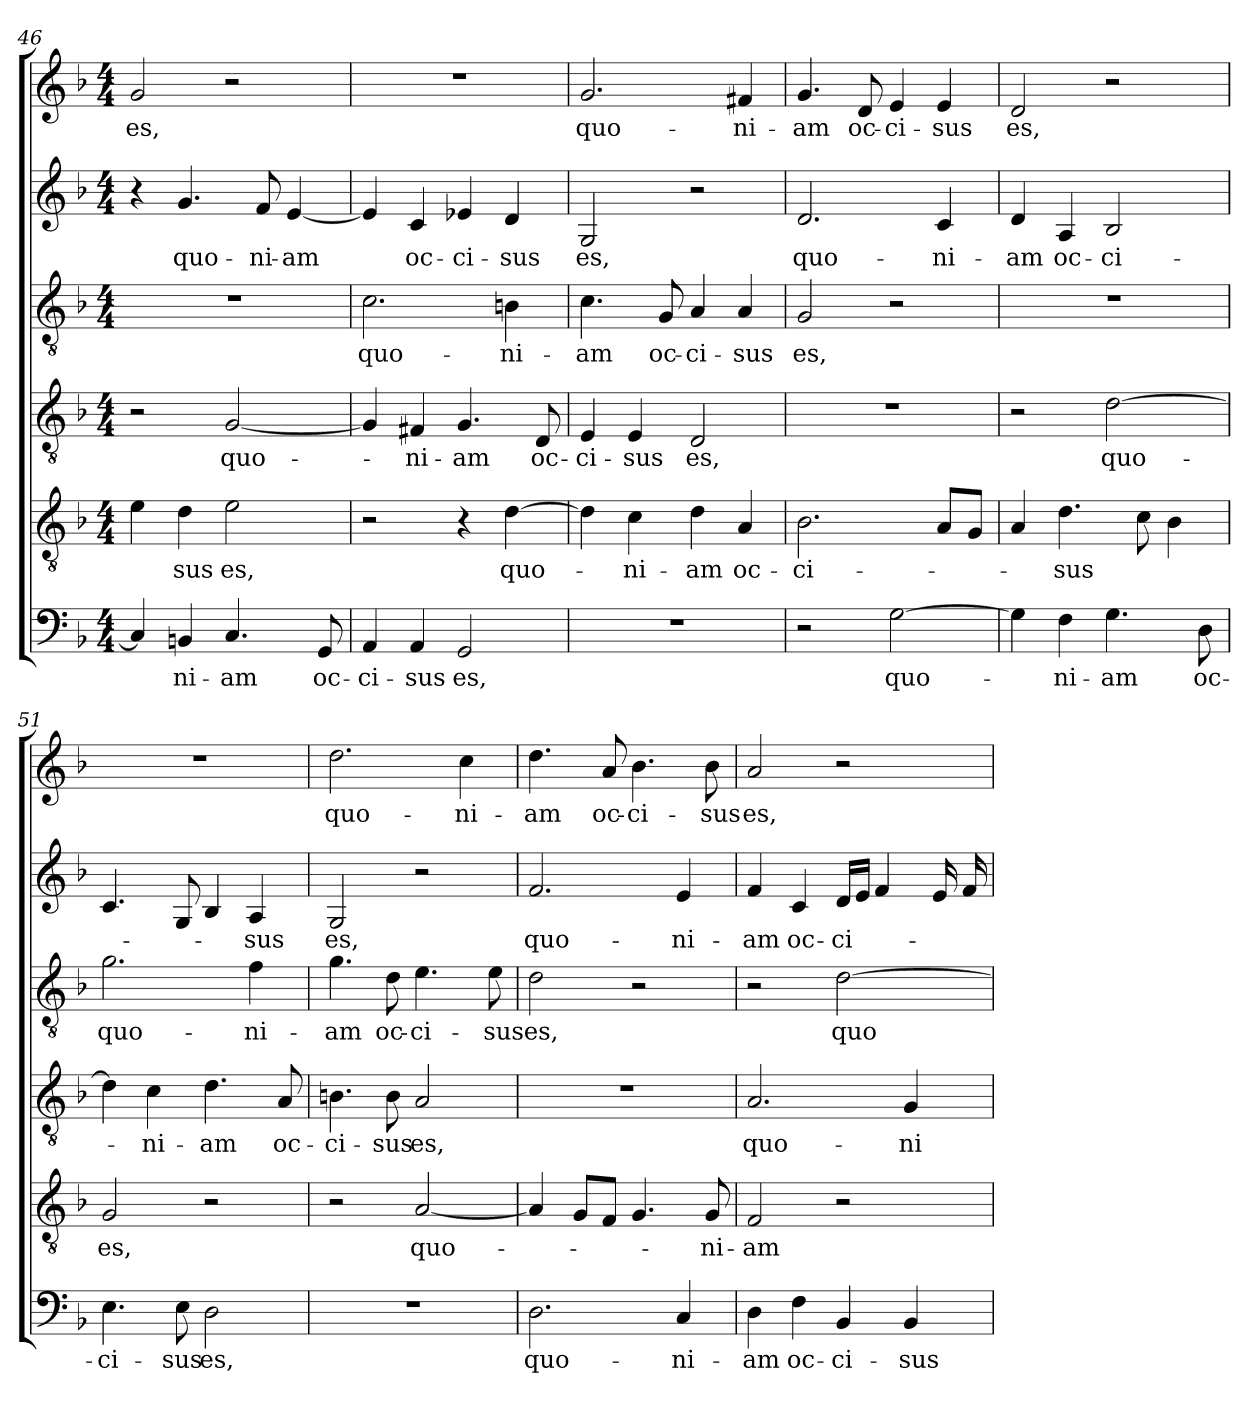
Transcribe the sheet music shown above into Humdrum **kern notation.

**kern	**text	**kern	**text	**kern	**text	**kern	**text	**kern	**text	**kern	**text
*part6	*part6	*part5	*part5	*part4	*part4	*part3	*part3	*part2	*part2	*part1	*part1
*staff6	*staff6	*staff5	*staff5	*staff4	*staff4	*staff3	*staff3	*staff2	*staff2	*staff1	*staff1
*clefF4	*	*clefGv2	*	*clefGv2	*	*clefGv2	*	*clefG2	*	*clefG2	*
*k[b-]	*	*k[b-]	*	*k[b-]	*	*k[b-]	*	*k[b-]	*	*k[b-]	*
*F:	*	*F:	*	*F:	*	*F:	*	*F:	*	*F:	*
*M4/4	*	*M4/4	*	*M4/4	*	*M4/4	*	*M4/4	*	*M4/4	*
=46	=46	=46	=46	=46	=46	=46	=46	=46	=46	=46	=46
4C/]	.	4e\	.	2r	.	1r	.	4r	.	2g/	es,
4BBn/	-ni-	4d\	-sus	.	.	.	.	4.g/	quo-	.	.
4.C/	-am	2e\	es,	[2G/	quo-	.	.	.	.	2r	.
.	.	.	.	.	.	.	.	8f/	-ni-	.	.
.	.	.	.	.	.	.	.	[4e/	-am	.	.
8GG/	oc-	.	.	.	.	.	.	.	.	.	.
=47	=47	=47	=47	=47	=47	=47	=47	=47	=47	=47	=47
4AA/	-ci-	2r	.	4G/]	.	2.c\	quo-	4e/]	.	1r	.
4AA/	-sus	.	.	4F#X/	-ni-	.	.	4c/	oc-	.	.
2GG/	es,	4r	.	4.G/	-am	.	.	4e-X/	-ci-	.	.
.	.	[4d\	quo-	.	.	4Bn\	-ni-	4d/	-sus	.	.
.	.	.	.	8D/	oc-	.	.	.	.	.	.
=48	=48	=48	=48	=48	=48	=48	=48	=48	=48	=48	=48
1r	.	4d\]	.	4E/	-ci-	4.c\	-am	2G/	es,	2.g/	quo-
.	.	4c\	-ni-	4E/	-sus	.	.	.	.	.	.
.	.	.	.	.	.	8G/	oc-	.	.	.	.
.	.	4d\	-am	2D/	es,	4A/	-ci-	2r	.	.	.
.	.	4A/	oc-	.	.	4A/	-sus	.	.	4f#X/	-ni-
!!LO:PB:g=z
=49	=49	=49	=49	=49	=49	=49	=49	=49	=49	=49	=49
2r	.	2.B-\	-ci-	1r	.	2G/	es,	2.d/	quo-	4.g/	-am
.	.	.	.	.	.	.	.	.	.	8d/	oc-
[2G\	quo-	.	.	.	.	2r	.	.	.	4e/	-ci-
.	.	8A/L	.	.	.	.	.	4c/	-ni-	4e/	-sus
.	.	8G/J	.	.	.	.	.	.	.	.	.
=50	=50	=50	=50	=50	=50	=50	=50	=50	=50	=50	=50
4G\]	.	4A/	.	2r	.	1r	.	4d/	-am	2d/	es,
4F\	-ni-	4.d\	-sus	.	.	.	.	4A/	oc-	.	.
4.G\	-am	.	.	[2d\	quo-	.	.	2B-/	-ci-	2r	.
.	.	8c\	.	.	.	.	.	.	.	.	.
.	.	4B-\	.	.	.	.	.	.	.	.	.
8D\	oc-	.	.	.	.	.	.	.	.	.	.
=51	=51	=51	=51	=51	=51	=51	=51	=51	=51	=51	=51
4.E\	-ci-	2G/	es,	4d\]	.	2.g\	quo-	4.c/	.	1r	.
.	.	.	.	4c\	-ni-	.	.	.	.	.	.
8E\	-sus	.	.	.	.	.	.	8G/	.	.	.
2D\	es,	2r	.	4.d\	-am	.	.	4B-/	.	.	.
.	.	.	.	.	.	4f\	-ni-	4A/	-sus	.	.
.	.	.	.	8A/	oc-	.	.	.	.	.	.
=52	=52	=52	=52	=52	=52	=52	=52	=52	=52	=52	=52
1r	.	2r	.	4.Bn\	-ci-	4.g\	-am	2G/	es,	2.dd\	quo-
.	.	.	.	8B\	-sus	8d\	oc-	.	.	.	.
.	.	[2A/	quo-	2A/	es,	4.e\	-ci-	2r	.	.	.
.	.	.	.	.	.	.	.	.	.	4cc\	-ni-
.	.	.	.	.	.	8e\	-sus	.	.	.	.
!!LO:LB:g=z
=53	=53	=53	=53	=53	=53	=53	=53	=53	=53	=53	=53
2.D\	quo-	4A/]	.	1r	.	2d\	es,	2.f/	quo-	4.dd\	-am
.	.	8G/L	.	.	.	.	.	.	.	.	.
.	.	8F/J	.	.	.	.	.	.	.	8a/	oc-
.	.	4.G/	.	.	.	2r	.	.	.	4.b-\	-ci-
4C/	-ni-	.	.	.	.	.	.	4e/	-ni-	.	.
.	.	8G/	-ni-	.	.	.	.	.	.	8b-\	-sus
=54	=54	=54	=54	=54	=54	=54	=54	=54	=54	=54	=54
4D\	-am	2F/	-am	2.A/	quo-	2r	.	4f/	-am	2a/	es,
4F\	oc-	.	.	.	.	.	.	4c/	oc-	.	.
4BB-/	-ci-	2r	.	.	.	[2d\	quo-	16d/LL	-ci-	2r	.
.	.	.	.	.	.	.	.	16e/JJ	.	.	.
.	.	.	.	.	.	.	.	4f/	.	.	.
4BB-/	-sus	.	.	4G/	-ni-	.	.	.	.	.	.
.	.	.	.	.	.	.	.	16e/	.	.	.
.	.	.	.	.	.	.	.	16f/	.	.	.
=	=	=	=	=	=	=	=	=	=	=	=
*-	*-	*-	*-	*-	*-	*-	*-	*-	*-	*-	*-
